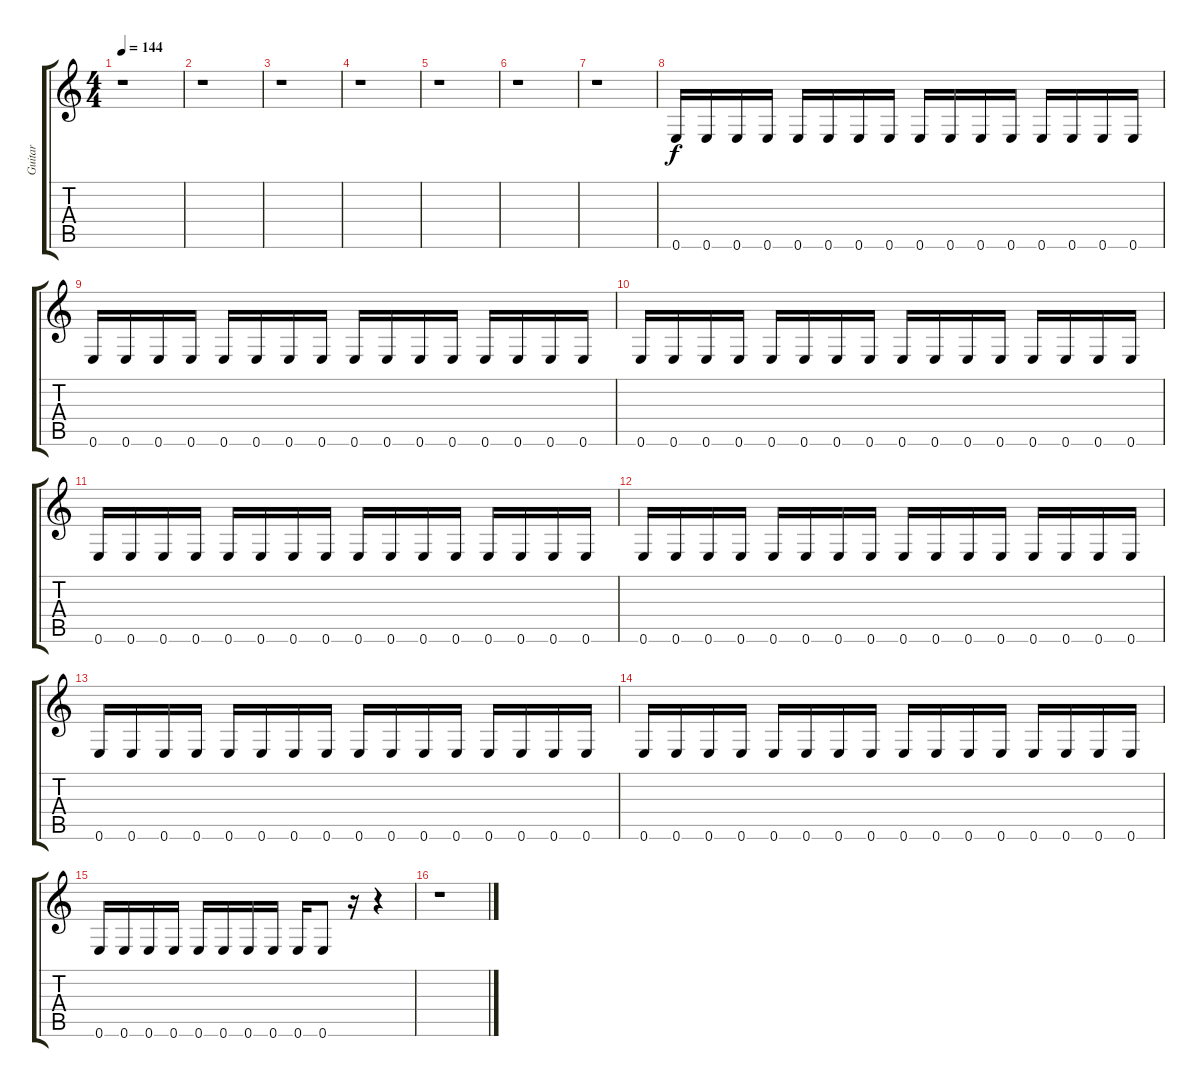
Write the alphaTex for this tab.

\track ("Guitar" "Guitar") {instrument distortionguitar}
\staff {score tabs}
\tuning (E4 B3 G3 D3 A2 E2) {hide}
\ts (4 4)
\tempo 144
\clef g2
\ks c
r.1{dy f} |
r.1 |
r.1 |
r.1 |
r.1 |
r.1 |
r.1 |
0.6.16 0.6.16 0.6.16 0.6.16 0.6.16 0.6.16 0.6.16 0.6.16 0.6.16 0.6.16 0.6.16 0.6.16 0.6.16 0.6.16 0.6.16 0.6.16 |
0.6.16 0.6.16 0.6.16 0.6.16 0.6.16 0.6.16 0.6.16 0.6.16 0.6.16 0.6.16 0.6.16 0.6.16 0.6.16 0.6.16 0.6.16 0.6.16 |
0.6.16 0.6.16 0.6.16 0.6.16 0.6.16 0.6.16 0.6.16 0.6.16 0.6.16 0.6.16 0.6.16 0.6.16 0.6.16 0.6.16 0.6.16 0.6.16 |
0.6.16 0.6.16 0.6.16 0.6.16 0.6.16 0.6.16 0.6.16 0.6.16 0.6.16 0.6.16 0.6.16 0.6.16 0.6.16 0.6.16 0.6.16 0.6.16 |
0.6.16 0.6.16 0.6.16 0.6.16 0.6.16 0.6.16 0.6.16 0.6.16 0.6.16 0.6.16 0.6.16 0.6.16 0.6.16 0.6.16 0.6.16 0.6.16 |
0.6.16 0.6.16 0.6.16 0.6.16 0.6.16 0.6.16 0.6.16 0.6.16 0.6.16 0.6.16 0.6.16 0.6.16 0.6.16 0.6.16 0.6.16 0.6.16 |
0.6.16 0.6.16 0.6.16 0.6.16 0.6.16 0.6.16 0.6.16 0.6.16 0.6.16 0.6.16 0.6.16 0.6.16 0.6.16 0.6.16 0.6.16 0.6.16 |
0.6.16 0.6.16 0.6.16 0.6.16 0.6.16 0.6.16 0.6.16 0.6.16 0.6.16 0.6.8 r.16 r.4 |
r.1
